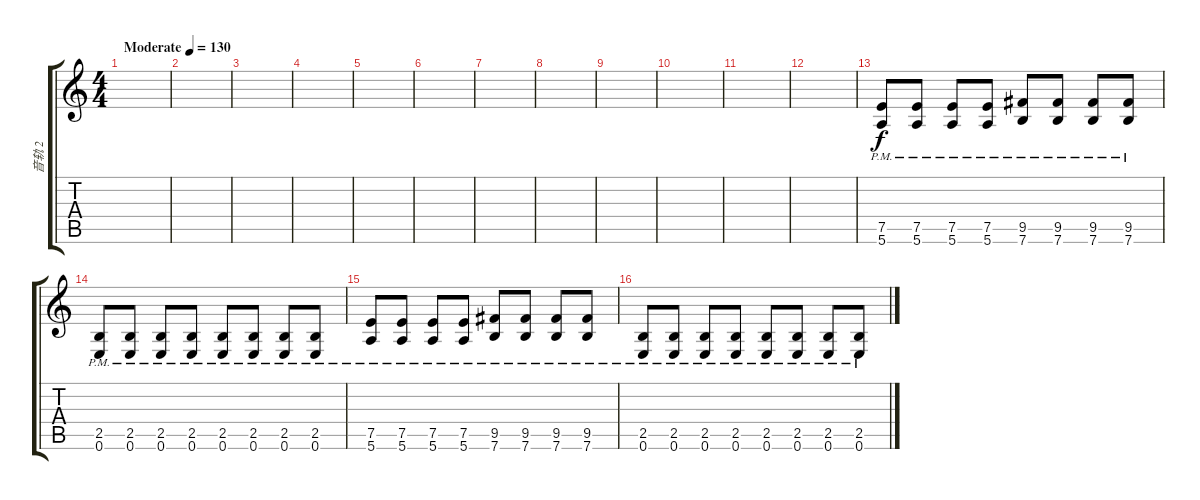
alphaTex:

\track ("音轨 2" "音轨 2") {instrument distortionguitar}
\staff {score tabs}
\tuning (E4 B3 G3 D3 A2 E2) {hide}
\ts (4 4)
\tempo (130 "Moderate")
\clef g2
\ks c
|
|
|
|
|
|
|
|
|
|
|
|
(7.5{pm} 5.6{pm}).8 (7.5{pm} 5.6{pm}).8 (7.5{pm} 5.6{pm}).8 (7.5{pm} 5.6{pm}).8 (9.5{pm} 7.6{pm}).8 (9.5{pm} 7.6{pm}).8 (9.5{pm} 7.6{pm}).8 (9.5{pm} 7.6{pm}).8 |
(2.5{pm} 0.6{pm}).8 (2.5{pm} 0.6{pm}).8 (2.5{pm} 0.6{pm}).8 (2.5{pm} 0.6{pm}).8 (2.5{pm} 0.6{pm}).8 (2.5{pm} 0.6{pm}).8 (2.5{pm} 0.6{pm}).8 (2.5{pm} 0.6{pm}).8 |
(7.5{pm} 5.6{pm}).8 (7.5{pm} 5.6{pm}).8 (7.5{pm} 5.6{pm}).8 (7.5{pm} 5.6{pm}).8 (9.5{pm} 7.6{pm}).8 (9.5{pm} 7.6{pm}).8 (9.5{pm} 7.6{pm}).8 (9.5{pm} 7.6{pm}).8 |
(2.5{pm} 0.6{pm}).8 (2.5{pm} 0.6{pm}).8 (2.5{pm} 0.6{pm}).8 (2.5{pm} 0.6{pm}).8 (2.5{pm} 0.6{pm}).8 (2.5{pm} 0.6{pm}).8 (2.5{pm} 0.6{pm}).8 (2.5{pm} 0.6{pm}).8
